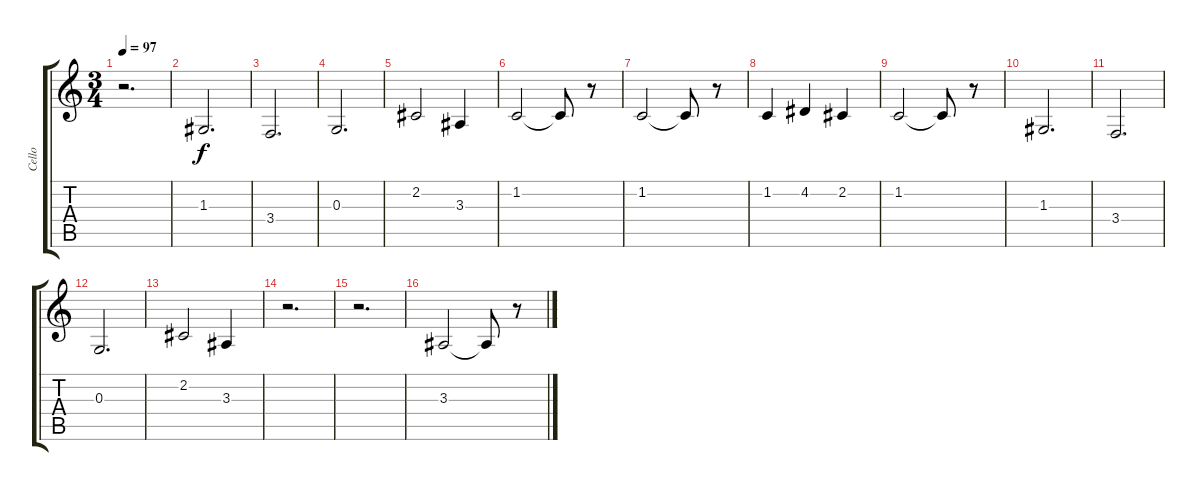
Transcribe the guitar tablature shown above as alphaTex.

\track ("Cello" "Cello") {instrument cello}
\staff {score tabs}
\tuning (E4 B3 G3 D3 A2 E2) {hide}
\ts (3 4)
\tempo 97
\clef g2
\ks c
r.2{d dy f} |
1.3.2{d} |
3.4.2{d} |
0.3.2{d} |
2.2.2 3.3.4 |
1.2.2 1.2{t}.8 r.8 |
1.2.2 1.2{t}.8 r.8 |
1.2.4 4.2.4 2.2.4 |
1.2.2 1.2{t}.8 r.8 |
1.3.2{d} |
3.4.2{d} |
0.3.2{d} |
2.2.2 3.3.4 |
r.2{d} |
r.2{d} |
3.3.2 3.3{t}.8 r.8
